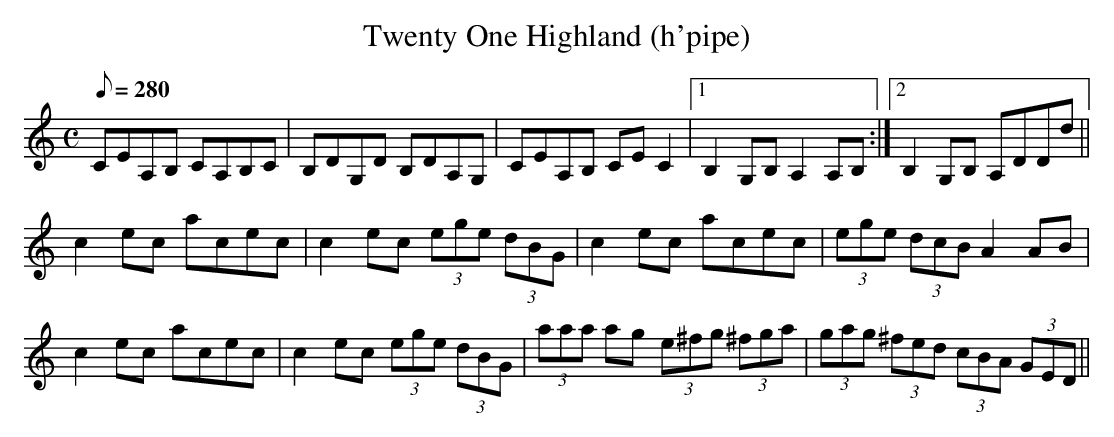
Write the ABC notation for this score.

X:1
T:Twenty One Highland (h'pipe) % nf<bb
L:1/8
M:C
Q:280
K:A minor
CEA,B, CA,B,C|B,DG,D B,DA,G,|CEA,B, CEC2|1 B,2G,B, A,2A,B,:|\
[2 B,2G,B, A,DDd||
c2ec acec|c2ec (3ege (3dBG|c2ec acec|(3ege (3dcB A2AB|
c2ec acec|c2ec (3ege (3dBG|(3aaa ag (3e^fg (3^fga|\
(3gag (3^fed (3cBA (3GED||
